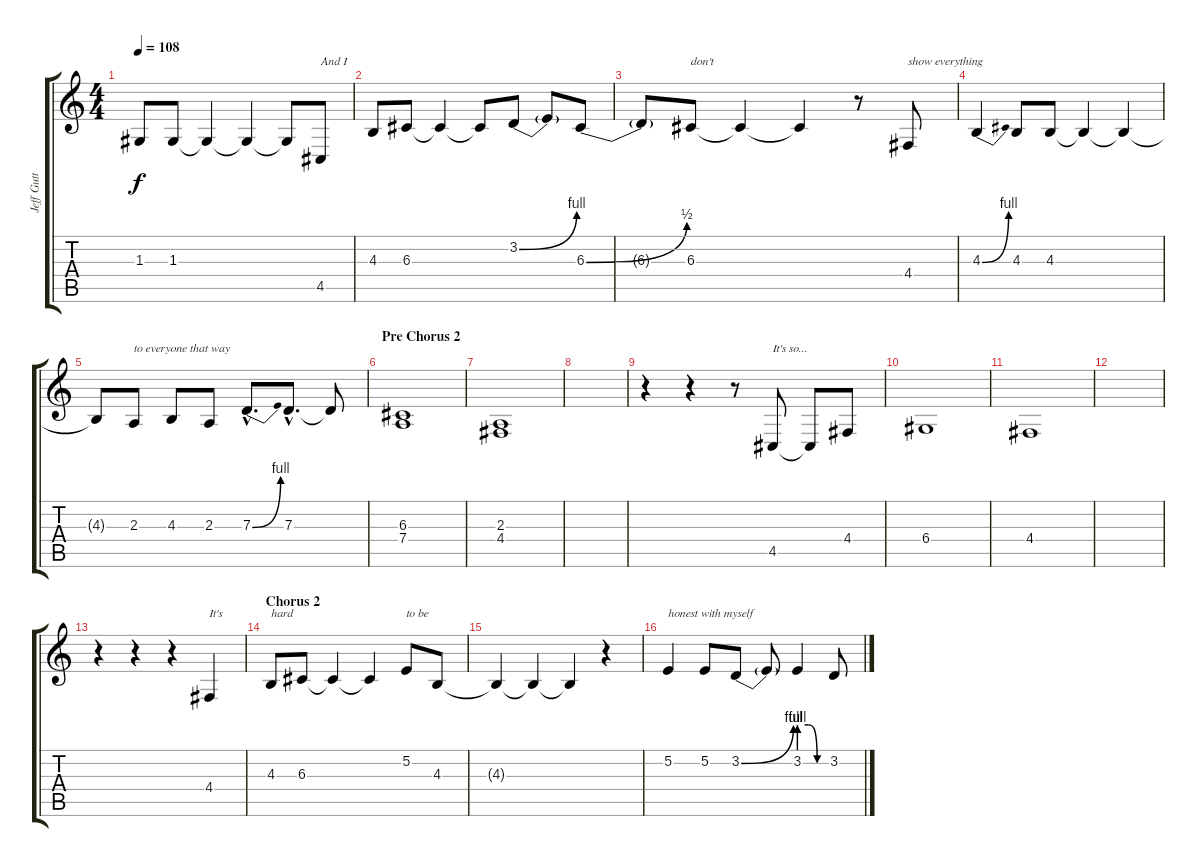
\track ("Jeff Gutt (Vocals)" "Jeff Gutt ") {instrument harmonica}
\staff {score tabs}
\tuning (E4 B3 G3 D3 A2 E2) {hide}
\ts (4 4)
\tempo 108
\clef g2
\ks c
1.3{t}.8{dy f} 1.3.8 1.3{t}.4 1.3{t}.4 1.3{t}.8 4.5.8{txt "And I"} |
4.3.8 6.3.8 6.3{t}.4 6.3{t}.8 3.2{be (bend 0 0 60 4)}.8 3.2{t}.8 6.3{be (bend 0 0 60 2)}.8 |
6.3{t}.8 6.3.8{txt "don't"} 6.3{t}.4 6.3{t}.4 r.8 4.4.8{txt "show everything"} |
4.3{be (bend 0 0 60 4)}.4 4.3.8 4.3.8 4.3{t}.4 4.3{t}.4 |
4.3{t}.8 2.3.8{txt "to everyone that way"} 4.3.8 2.3.8 7.3{be (bend 0 0 60 4) hac}.8{d} 7.3{hac}.8{d} 7.3{t}.8 |
\section ("" "Pre Chorus 2")
(6.3 7.4).1 |
(2.3 4.4).1 |
|
r.4 r.4 r.8 4.5.8{txt "It's so..."} 4.5{t}.8 4.4.8 |
6.4.1 |
4.4.1 |
|
r.4 r.4 r.4 4.4.4{txt "It's"} |
\section ("" "Chorus 2")
4.3.8{txt "hard"} 6.3.8 6.3{t}.4 6.3{t}.4 5.2.8{txt "to be"} 4.3.8 |
4.3{t}.4 4.3{t}.4 4.3{t}.4 r.4 |
5.2.4{txt "honest with myself"} 5.2.8 3.2{be (bend 0 0 60 4)}.8 3.2{t}.8 3.2{be (custom 0 4 20 4 40 0 60 0)}.4 3.2.8
